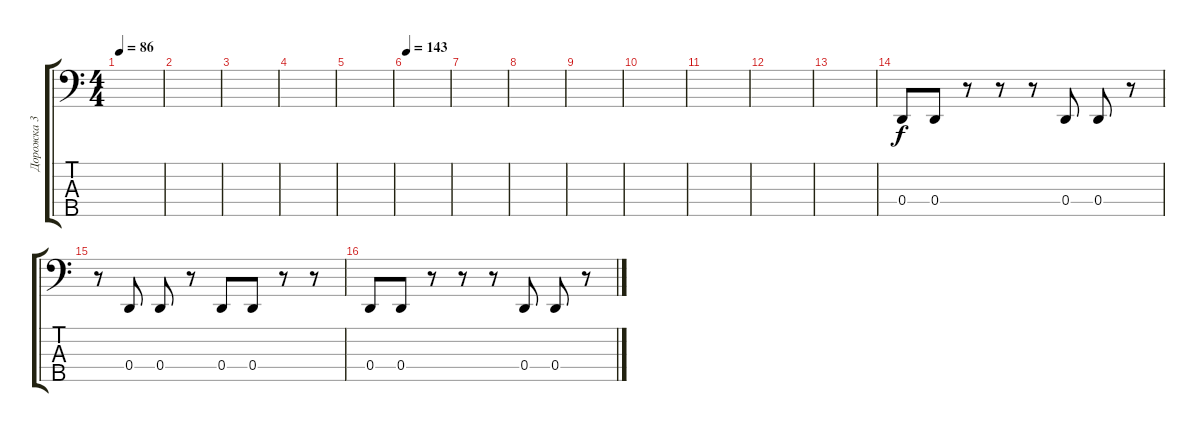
\track ("Дорожка 3" "Дорожка 3") {instrument electricbassfinger}
\staff {score tabs}
\tuning (F2 C2 G1 D1 A0) {hide}
\ts (4 4)
\tempo 86
\clef f4
\ks c
|
|
|
|
|
\tempo 143
|
|
|
|
|
|
|
|
0.4.8{volume 16 instrument slapbass1} 0.4.8 r.8 r.8 r.8 0.4.8 0.4.8 r.8 |
r.8 0.4.8 0.4.8 r.8 0.4.8 0.4.8 r.8 r.8 |
0.4.8{volume 16 instrument slapbass1} 0.4.8 r.8 r.8 r.8 0.4.8 0.4.8 r.8
